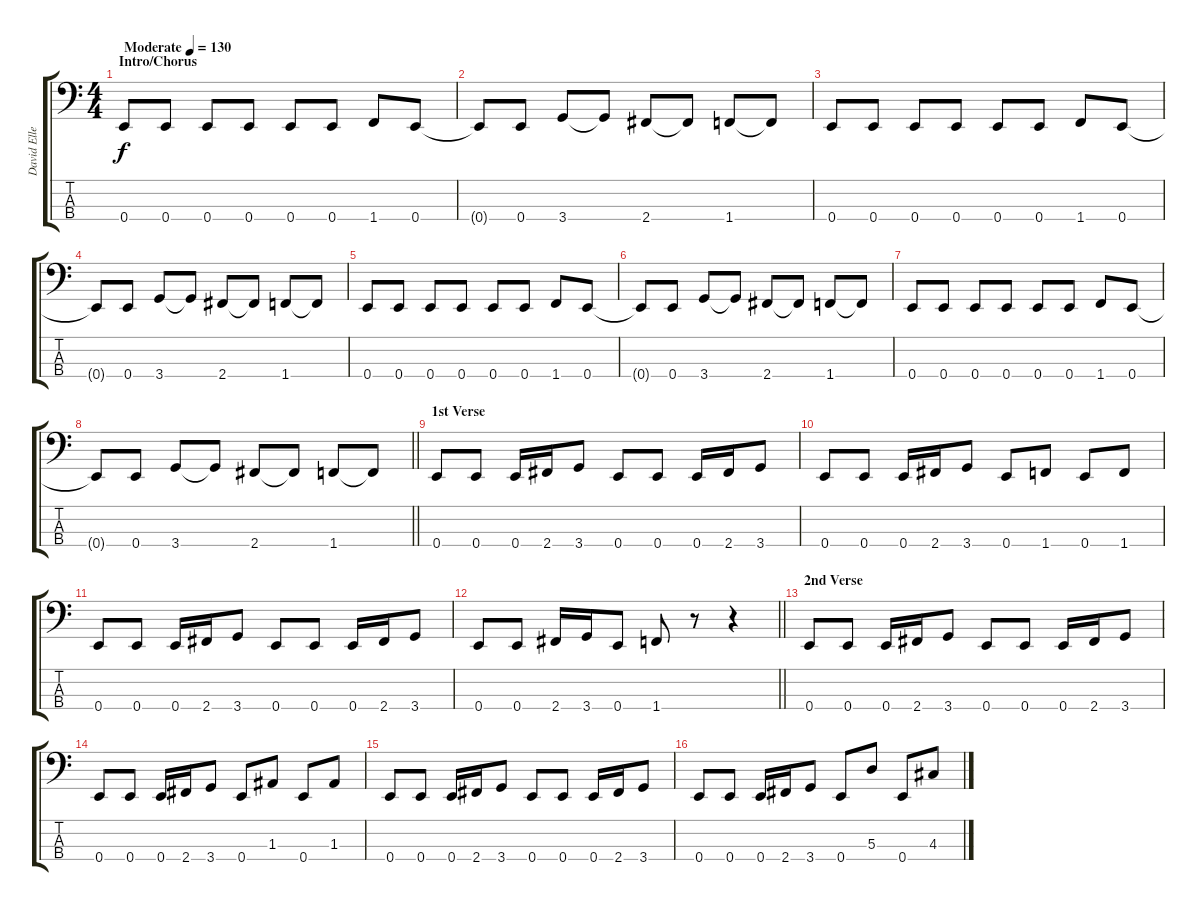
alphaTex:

\track ("David Ellefson" "David Elle") {instrument electricbasspick}
\staff {score tabs}
\tuning (G2 D2 A1 E1) {hide}
\ts (4 4)
\section ("" "Intro/Chorus")
\tempo (130 "Moderate")
\clef f4
\ks c
0.4.8{dy f instrument electricbasspick} 0.4.8 0.4.8 0.4.8 0.4.8 0.4.8 1.4.8 0.4.8 |
0.4{t}.8 0.4.8 3.4.8 3.4{t}.8 2.4.8 2.4{t}.8 1.4.8 1.4{t}.8 |
0.4.8 0.4.8 0.4.8 0.4.8 0.4.8 0.4.8 1.4.8 0.4.8 |
0.4{t}.8 0.4.8 3.4.8 3.4{t}.8 2.4.8 2.4{t}.8 1.4.8 1.4{t}.8 |
0.4.8 0.4.8 0.4.8 0.4.8 0.4.8 0.4.8 1.4.8 0.4.8 |
0.4{t}.8 0.4.8 3.4.8 3.4{t}.8 2.4.8 2.4{t}.8 1.4.8 1.4{t}.8 |
0.4.8 0.4.8 0.4.8 0.4.8 0.4.8 0.4.8 1.4.8 0.4.8 |
\barLineRight lightlight
0.4{t}.8 0.4.8 3.4.8 3.4{t}.8 2.4.8 2.4{t}.8 1.4.8 1.4{t}.8 |
\section ("" "1st Verse")
0.4.8 0.4.8 0.4.16 2.4.16 3.4.8 0.4.8 0.4.8 0.4.16 2.4.16 3.4.8 |
0.4.8 0.4.8 0.4.16 2.4.16 3.4.8 0.4.8 1.4.8 0.4.8 1.4.8 |
0.4.8 0.4.8 0.4.16 2.4.16 3.4.8 0.4.8 0.4.8 0.4.16 2.4.16 3.4.8 |
\barLineRight lightlight
0.4.8 0.4.8 2.4.16 3.4.16 0.4.8 1.4.8 r.8 r.4 |
\section ("" "2nd Verse")
0.4.8 0.4.8 0.4.16 2.4.16 3.4.8 0.4.8 0.4.8 0.4.16 2.4.16 3.4.8 |
0.4.8 0.4.8 0.4.16 2.4.16 3.4.8 0.4.8 1.3.8 0.4.8 1.3.8 |
0.4.8 0.4.8 0.4.16 2.4.16 3.4.8 0.4.8 0.4.8 0.4.16 2.4.16 3.4.8 |
0.4.8 0.4.8 0.4.16 2.4.16 3.4.8 0.4.8 5.3.8 0.4.8 4.3.8
